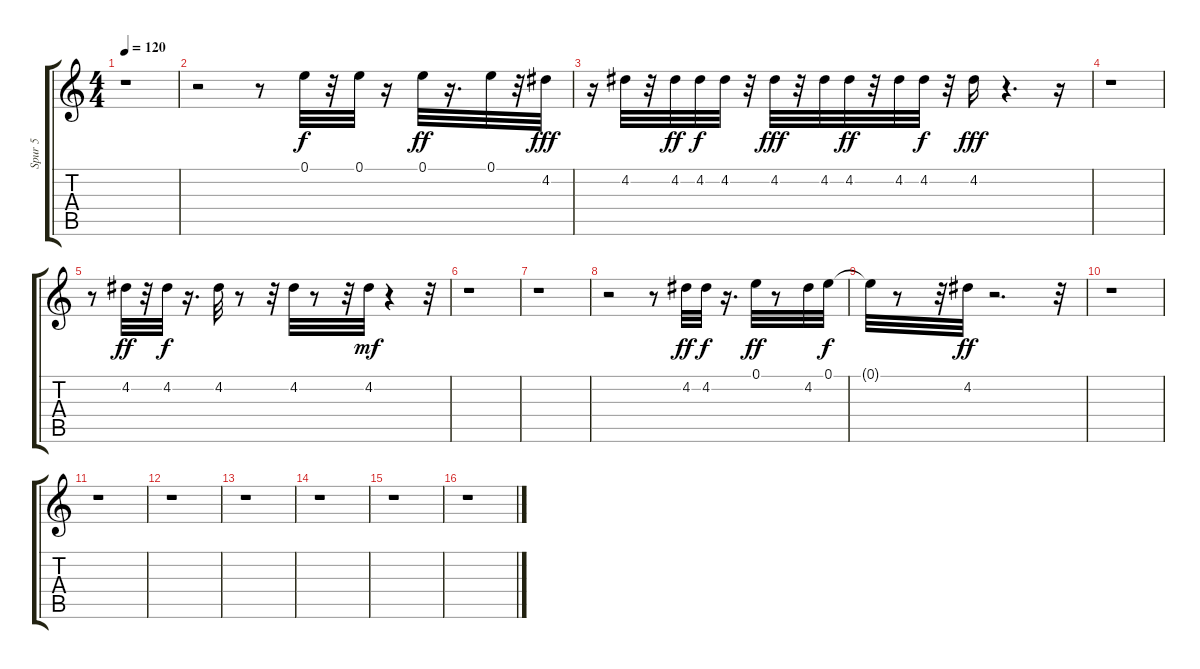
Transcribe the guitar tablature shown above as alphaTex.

\track ("Spur 5" "Spur 5") {instrument acousticguitarnylon}
\staff {score tabs}
\tuning (E4 B3 G3 D3 A2 E2) {hide}
\ts (4 4)
\tempo 120
\clef g2
\ks c
r.1{dy fff} |
r.2 r.8 0.1.32{dy f} r.32 0.1.32 r.16 0.1.32{dy ff} r.16{d} 0.1.32 r.32 4.2.32{dy fff} |
r.16 4.2.32 r.32 4.2.32{dy ff} 4.2.32{dy f} 4.2.32 r.32 4.2.32{dy fff} r.32 4.2.32 4.2.32{dy ff} r.32 4.2.32 4.2.32{dy f} r.32 4.2.16{dy fff} r.4{d} r.16 |
r.1 |
r.8 4.2.32{dy ff} r.32 4.2.32{dy f} r.16{d} 4.2.32 r.8 r.32 4.2.32 r.8 r.32 4.2.32{dy mf} r.4 r.32 |
r.1 |
r.1 |
r.2 r.8 4.2.32{dy ff} 4.2.32{dy f} r.16{d} 0.1.32{dy ff} r.8 4.2.32 0.1.32{dy f} |
0.1{t}.32 r.8 r.32 4.2.32{dy ff} r.2{d} r.32 |
r.1 |
r.1 |
r.1 |
r.1 |
r.1 |
r.1 |
r.1
